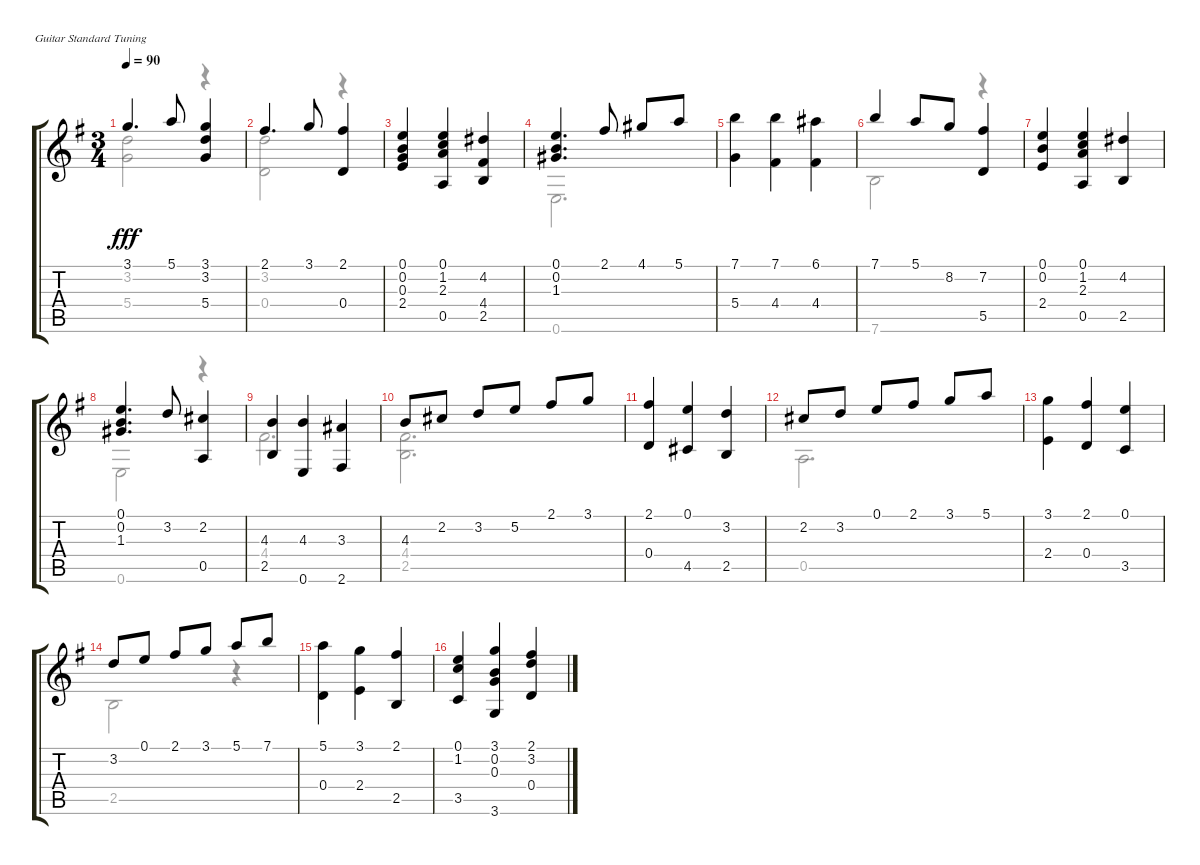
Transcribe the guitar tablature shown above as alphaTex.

\bracketExtendMode groupsimilarinstruments
\firstSystemTrackNameOrientation horizontal
\otherSystemsTrackNameOrientation horizontal
\track "" {instrument acousticguitarnylon}
\staff {score tabs}
\tuning (E4 B3 G3 D3 A2 E2)
\voice
\ts (3 4)
\tempo 90
\clef g2
\ks g
3.1.4{d dy fff} 5.1.8 (3.1 3.2 5.4).4 |
2.1.4{d} 3.1.8 (2.1 0.4).4 |
(0.1 0.2 0.3 2.4).4 (0.1 1.2 2.3 0.5).4 (4.2 4.4 2.5).4 |
(0.1 0.2 1.3).4{d} 2.1.8 4.1.8 5.1.8 |
(7.1 5.4).4 (7.1 4.4).4 (6.1 4.4).4 |
7.1.4 5.1.8 8.2.8 (7.2 5.5).4 |
(0.1 0.2 2.4).4 (0.1 1.2 2.3 0.5).4 (4.2 2.5).4 |
(0.1 0.2 1.3).4{d} 3.2.8 (2.2 0.5).4 |
(4.3 2.5).4 (4.3 0.6).4 (3.3 2.6).4 |
4.3.8 2.2.8 3.2.8 5.2.8 2.1.8 3.1.8 |
(2.1 0.4).4 (0.1 4.5).4 (3.2 2.5).4 |
2.2.8 3.2.8 0.1.8 2.1.8 3.1.8 5.1.8 |
(3.1 2.4).4 (2.1 0.4).4 (0.1 3.5).4 |
3.2.8 0.1.8 2.1.8 3.1.8 5.1.8 7.1.8 |
(5.1 0.4).4 (3.1 2.4).4 (2.1 2.5).4 |
(0.1 1.2 3.5).4 (3.1 0.2 0.3 3.6).4 (2.1 3.2 0.4).4
\voice
\clef g2
\ottava regular
\simile none
\ks g
(3.2 5.4).2{dy fff} r.4 |
(3.2 0.4).2 r.4 |
|
0.6.2{d} |
|
7.6.2 r.4 |
|
0.6.2 r.4 |
4.4.2{d} |
(4.4 2.5).2{d} |
|
0.5.2{d} |
|
2.5.2 r.4 |
|
